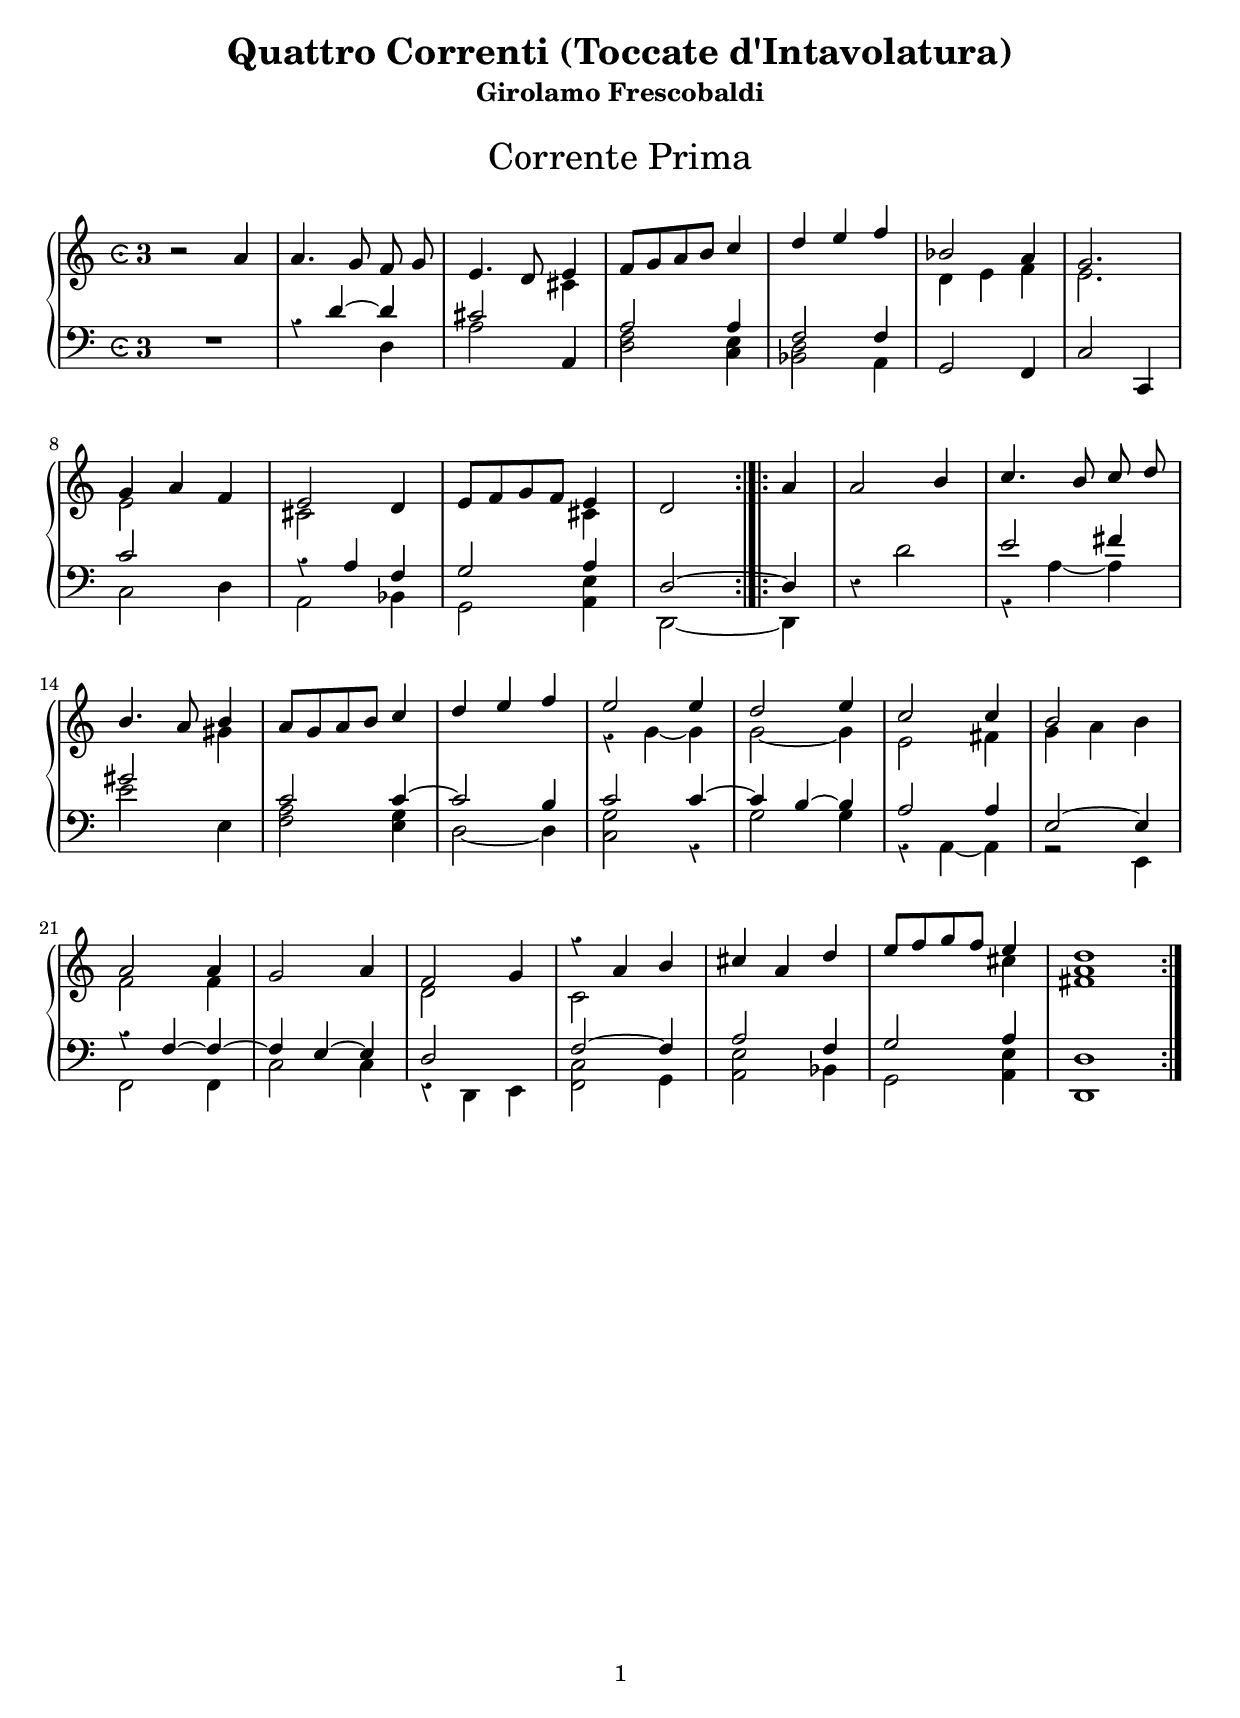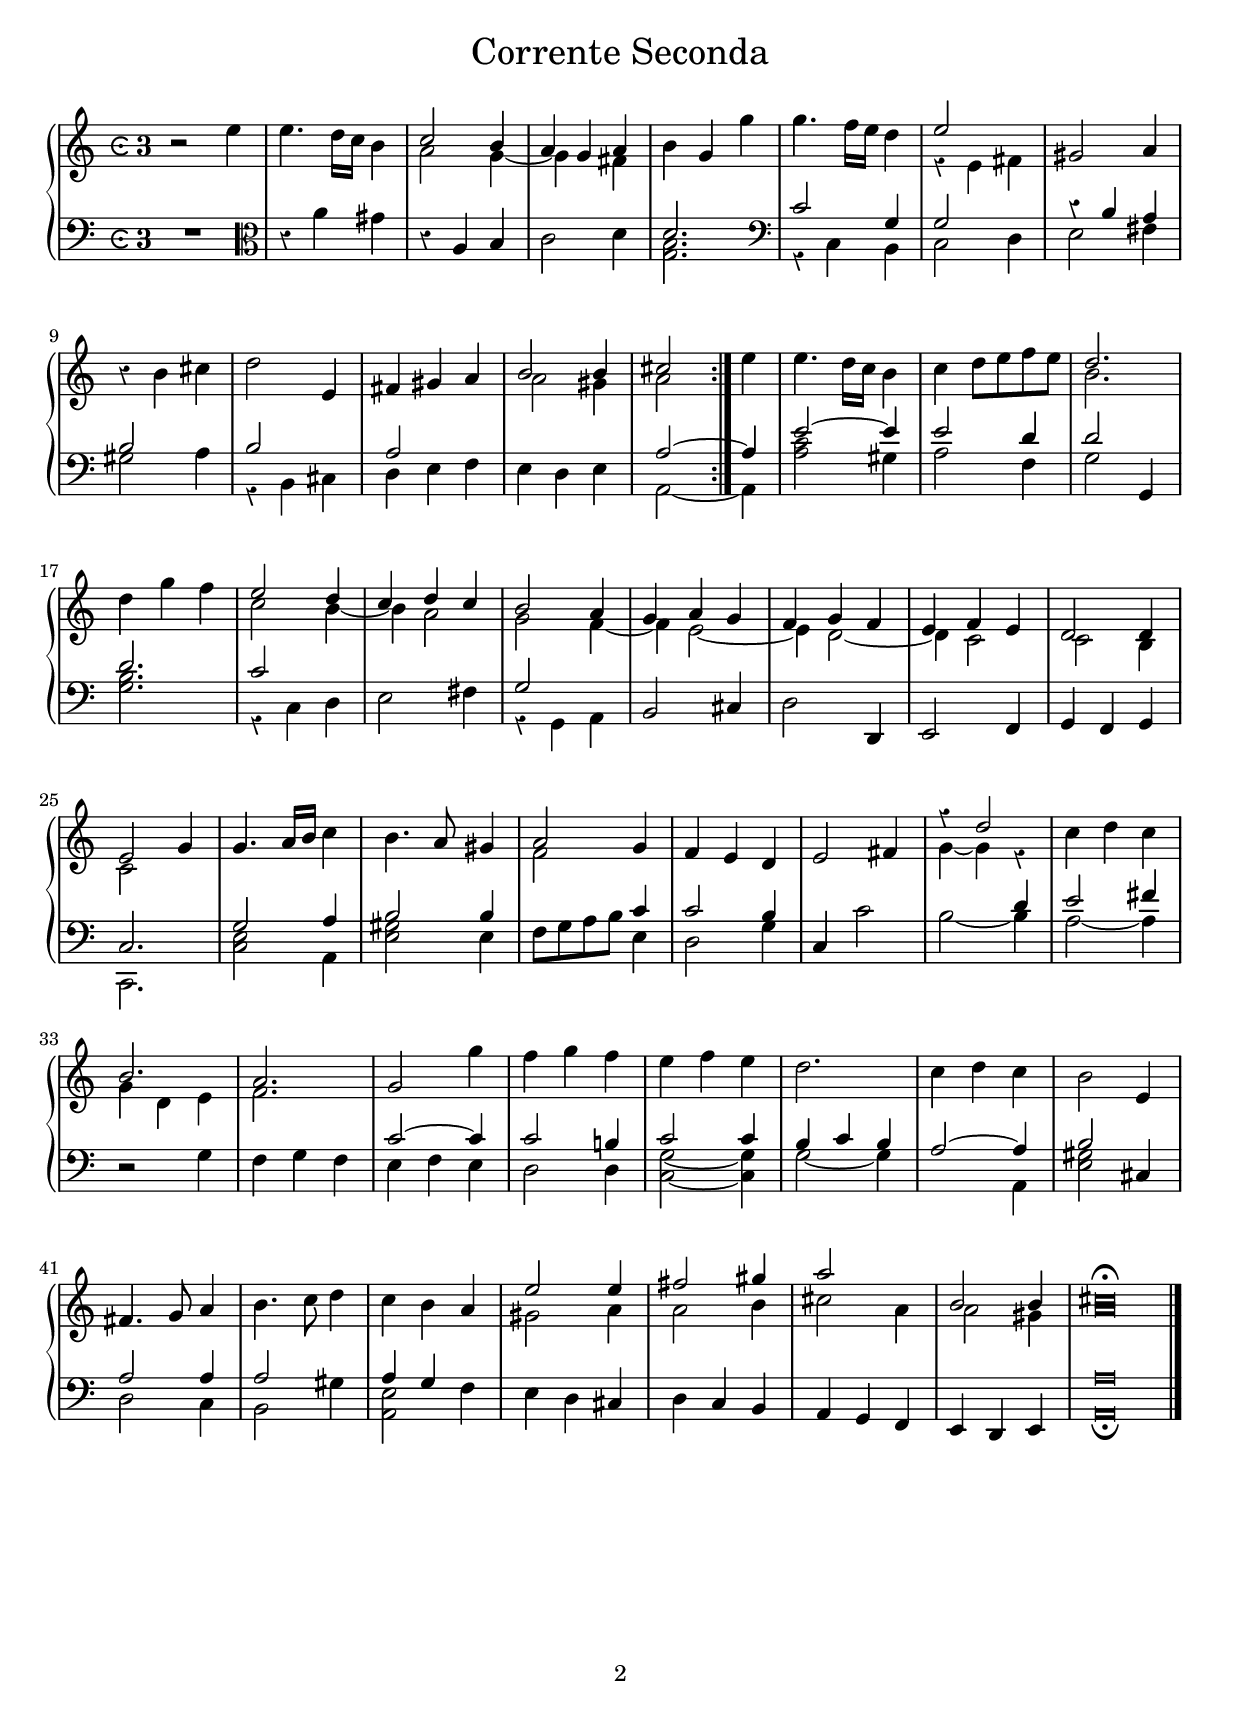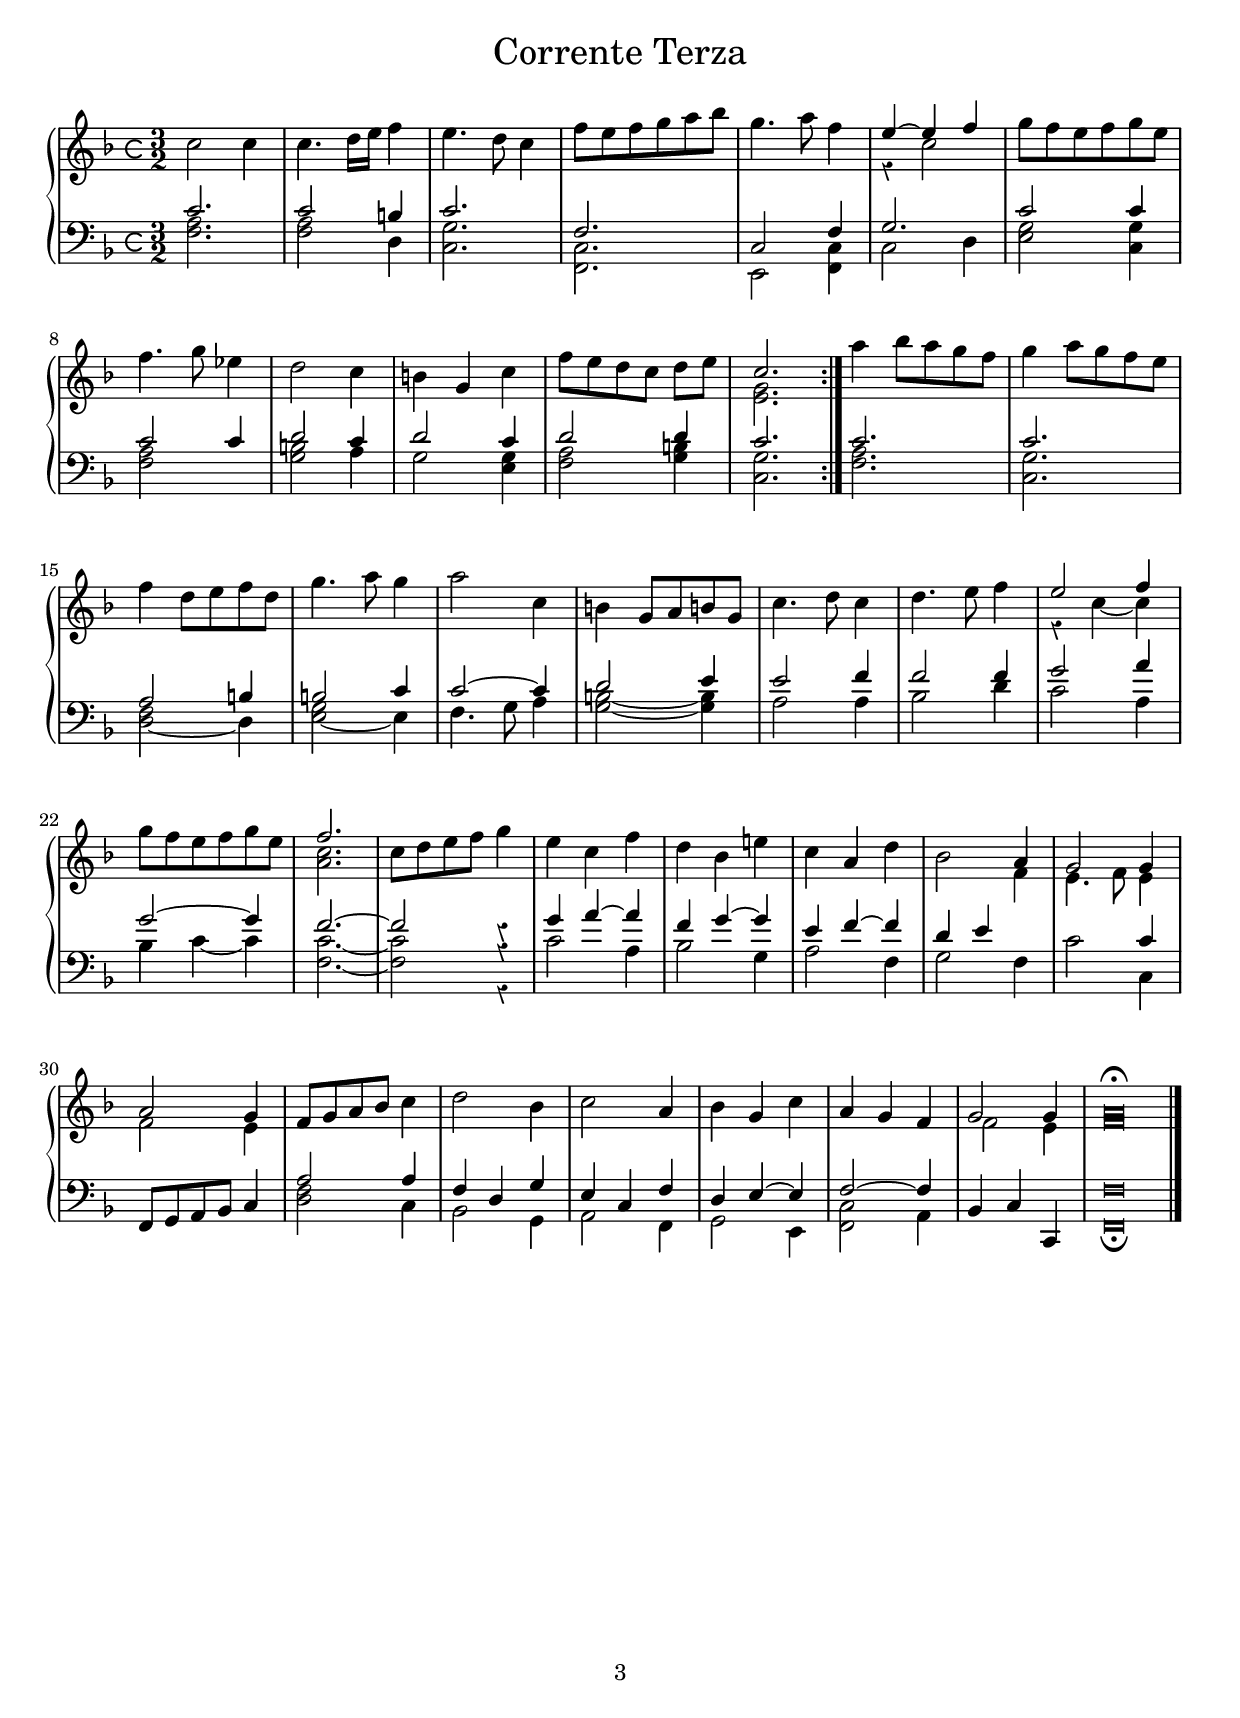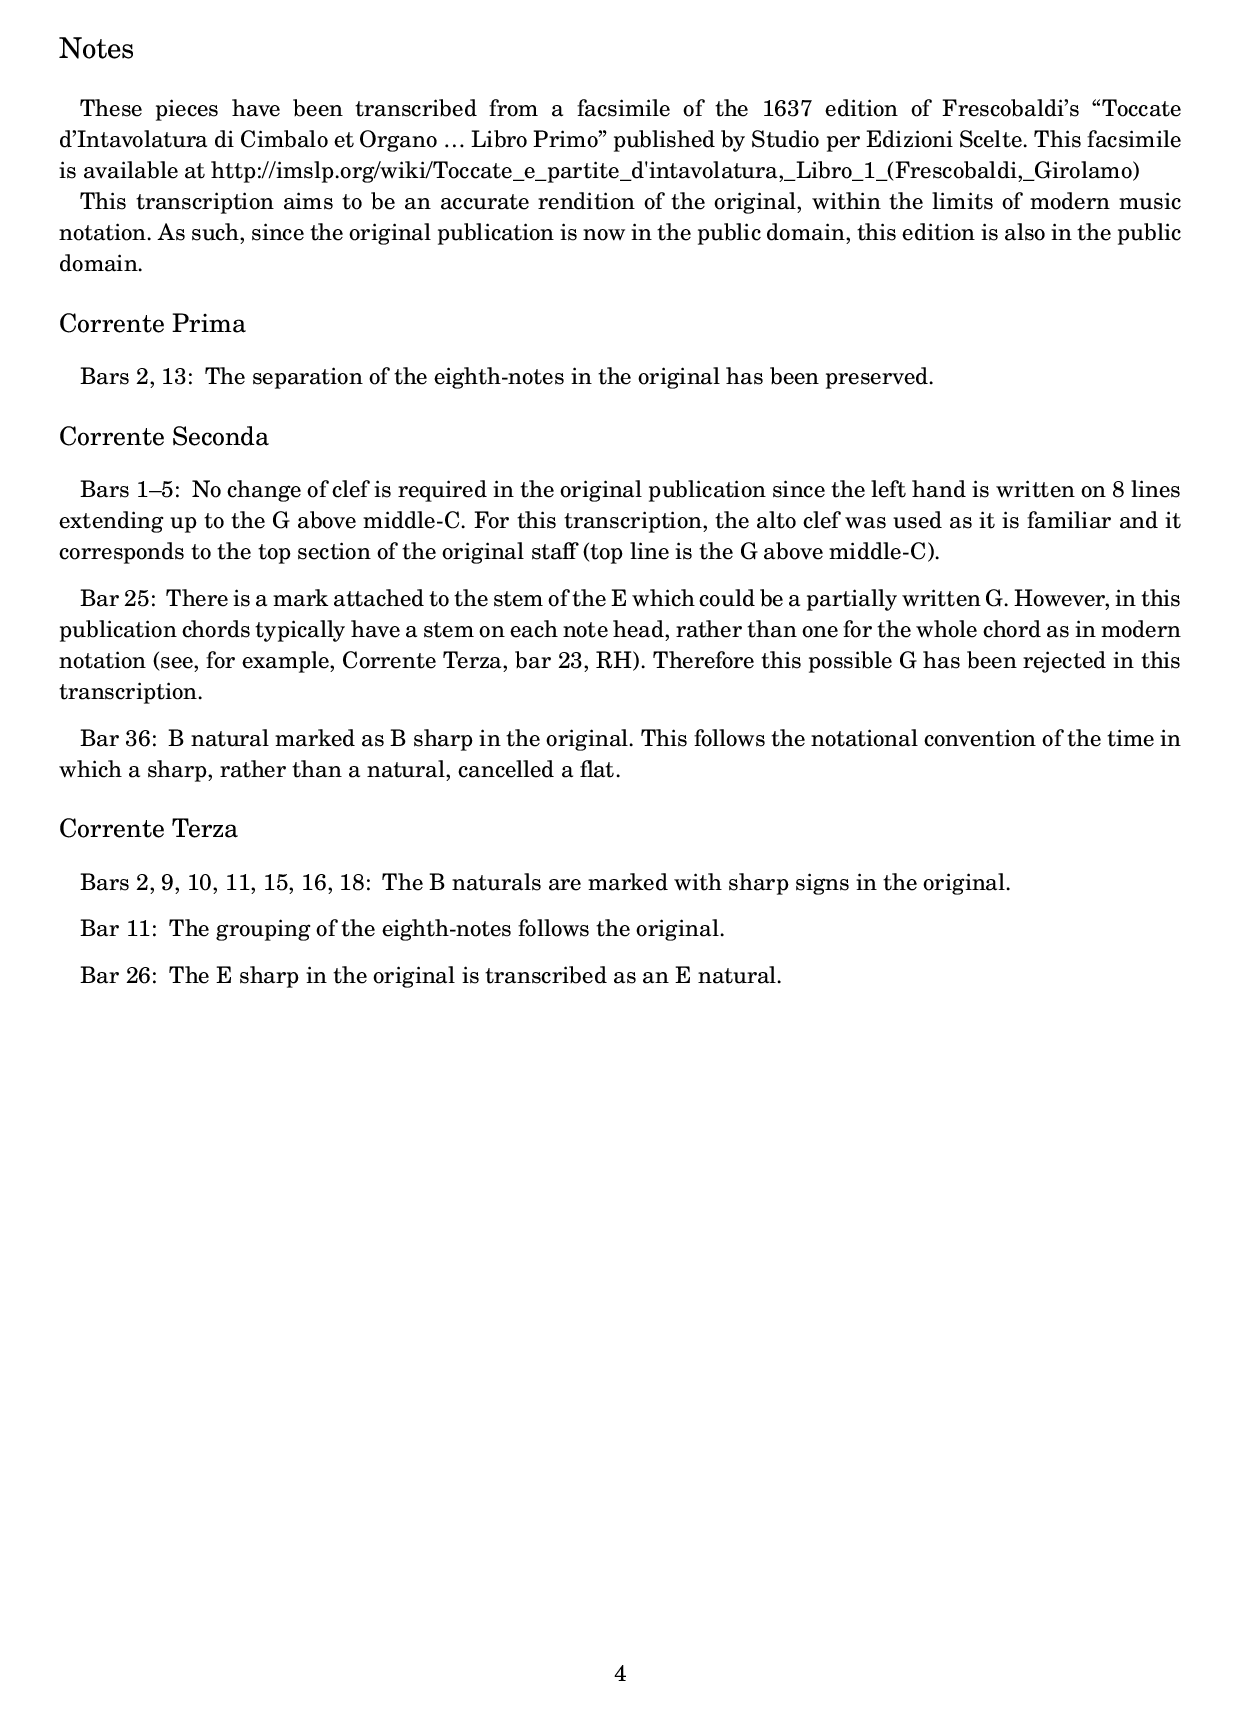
\version "2.18.2"
\language "english"

#(set-default-paper-size "a4")

\paper {
	top-margin = .9\cm
	bottom-margin = .8\cm
	%system-count = #6
	max-systems-per-page = 6
	ragged-bottom = ##t
	system-system-spacing #'basic-distance = #13
	print-all-headers = ##t

	% Page numbers bottom, centered
	% From Lilypond Notation Reference section 3.2.2 Custom titles headers and footers
	print-page-number = ##t
	print-first-page-number = ##t
	oddHeaderMarkup = \markup \null
	evenHeaderMarkup = \markup \null
	oddFooterMarkup = \markup {
		\fill-line {
			\on-the-fly \print-page-number-check-first
			\fromproperty #'page:page-number-string
		}
	}
	evenFooterMarkup = \oddFooterMarkup
	}

\layout {
 	indent = #0
}


% Commands for combined mensural/digial time signatures
% Modified from http://lsr.di.unimi.it/LSR/Snippet?id=725
#(define ((double-time-signature glyph a b) grob)
	(grob-interpret-markup grob
		(markup #:override '(baseline-skip . 1.8) #:number
			(#:line ((markup (#:fontsize 1 #:musicglyph glyph))
				(#:fontsize 0 #:column (a b)))))))

% Variant for single digit
#(define ((double-time-signature-single glyph a) grob)
	(grob-interpret-markup grob
		(markup #:number
			(#:line ((markup (#:fontsize 1 #:musicglyph glyph))
				#:vcenter (#:fontsize 0 a))))))


% markuplist command
% From http://lilypond.org/doc/v2.18/Documentation/snippets/text
#(define-markup-list-command (paragraph layout props args) (markup-list?)
	(interpret-markup-list layout props
		(make-justified-lines-markup-list (cons (make-hspace-markup 2) args))))


% Global title
\header {
	title = "Quattro Correnti (Toccate d'Intavolatura)"
	subtitle = "Girolamo Frescobaldi"
	composer = " " % To make space below title
}


%%%%%%%%%%%%%%%%%%%%%%
%%  Corrente Prima  %%
%%%%%%%%%%%%%%%%%%%%%%

CorrI_upst = \relative c'' {
	\clef treble
	\time 3/4
	\once \override Score.TimeSignature.stencil = #(double-time-signature-single "timesig.neomensural64" "3")
	r2 a4 | a4. \autoBeamOff g8 f g \autoBeamOn |
	e4. d8 <<e4 \\ cs>>| \override Stem.direction=#UP f8 g a b c4 |
	d e f \revert Stem.directon | <<{bf,2 a4} \\ {d, e f}>> |
	<< g2. \\ e>> | \break << {g4 a} \\ e2>> f4 |
	<<e2 \\ cs>> d4 | e8 f g f <<e4 \\cs >> |
	d2 \bar ":|.|:" a'4 | a2 b4 |
	c4. \autoBeamOff b8 c d \autoBeamOn | \break b4. a8 <<b4 \\ gs>> |
	a8 g a b c4 | d e f |
	<<{e2 e4} \\ {r4 g, ~ g}>> | <<{d'2 e4} \\ {g,2 ~ g4}>> |
	<<{c2 c4} \\ {e,2 fs4}>> | <<{b2 s4} \\ {g4 a b}>> | \break
	<<{a2 a4} \\ {f2 f4}>> | g2 a4 |
	<<{f2 g4} \\ {d2 s4}>> | <<{r4 a' b} \\ {c,2 s4}>> |
	cs'4 a d | e8 f g f <<e4 \\ cs>> |
	<<d1*3/4 a fs>>
	\bar ":|."
	}

CorrI_downst = \relative c' {
	\clef bass
	R2. | << {r4 d ~ d } \\ {s2 d,4}>> |
	<<cs'2 \\ a>> a,4 | <<a'2 \\ f d>> <<a'4 \\ e c>> |
	<<f2 \\ d bf>> <<f'4 \\ a,>> | g2 f4 |
	c'2 c,4 | <<c''2 \\ c,>> d4 |
	<<{r a'4 f} \\ {a,2 bf4}>> | <<g'2 \\ g,>> <<a'4 \\ e a,>> |
	<<{d2 ~ d4} \\ {d,2 ~ d4}>> | r4 d''2 |
	<<{e2 fs4} \\ {r4 a, ~ a}>> | <<gs'2 \\ e>> e,4 |
	<<c'2 \\ a f>> <<c'4 ~ \\ g e>> | <<c'2 \\ d, ~>> <<b'4 \\ d,>> |
	<<c'2 \\ g c,>> <<c'4 ~ \\ r>> | <<{c4 b ~ b} \\ {g2 g4}>> |
	<<{a2 a4} \\ {r4 a, ~ a}>> | <<{e'2 ~ e4} \\ {r2 e,4}>> |
	<<{r4 f' ~ f ~} \\ {f,2 f4}>> | <<{f'4 e ~ e} \\ {c2 c4}>> |
	<<{d2 s4} \\ {r4 d, e}>> | <<f'2 ~ \\ c f,>> <<f'4 \\ g,>> |
	<<a'2 \\ e a,>> <<f'4 \\ bf,>> | <<g'2 \\ g,>> <<a'4 \\ e a,>> |
	<<d1*3/4 d,>>
	}


\score {
	\header {
		title = \markup {\medium "Corrente Prima" }
		composer = ##f
		subtitle = ##f
	}
	\new PianoStaff <<
	\new Staff = "up" {
		#(set-accidental-style 'forget)
		\override Staff.Rest.style = #'classical
		\override Staff.NoteHead.style = #'baroque
		\override Script.padding = #0.55
		\CorrI_upst
		}
	\new Staff = "down" {
		#(set-accidental-style 'forget)
		\override Staff.Rest.style = #'classical
		\override Staff.NoteHead.style = #'baroque
		\override Script.padding = #0.2
		\CorrI_downst
		}
	>>
}


\pageBreak

%%%%%%%%%%%%%%%%%%%%%%%%
%%  Corrente Seconda  %%
%%%%%%%%%%%%%%%%%%%%%%%%

CorrII_upst = \relative c'' {
	\clef treble
	\time 3/4
	\once \override Score.TimeSignature.stencil = #(double-time-signature-single "timesig.neomensural64" "3")
	r2 e4 | e4. d16 c b4 |
	<<{c2 b4} \\ {a2 g4 ~ }>> | <<a \\ g>> g <<a \\ fs>> |
	b g g' | g4. f16 e d4 |
	<<{e2 s4} \\ {r4 e, fs}>> | gs2 a4 | \break
	r b cs | d2 e,4 |
	fs gs a | <<{b2 b4} \\ {a2 gs4}>> |
	<<cs2 \\ a>> \bar ":|." e'4 | e4. d16 c b4 |
	c4 d8 e f e | <<d2. \\ b>> | \break
	d4 g f | <<{e2 d4} \\ {c2 b4~}>> |
	<<{c4 d c} \\ {b4 a2}>> | <<{b2 a4} \\ {g2 f4~}>> |
	<<{g4 a g} \\ {f4 e2~}>> | <<{f4 g f} \\ {e4 d2~}>> |
	<<{e4 f e} \\ {d4 c2}>> | <<{d2 d4} \\ {c2 b4}>> | \break
	<<{e2 g4} \\ {c,2 s4}>> | g'4. a16 b c4 |
	b4. a8 gs4 | <<{a2 g4} \\ {f2 s4}>> |
	f4 e d | e2 fs4 |
	<<{r4 d'2} \\ {g,4 ~ g r}>> | c4 d c | \break
	<<b2. \\ {g4 d e}>> | <<a2. \\ f>> |
	g2 g'4 | f g f |
	e f e | d2. |
	c4 d c | b2 e,4 | \break
	fs4. g8 a4 | b4. c8 d4 |
	c b a | <<{e'2 e4} \\ {gs,2 a4}>> |
	<<{fs'2 gs4} \\ {a,2 b4}>> | <<{a'2 s4} \\ {cs,2 a4}>> |
	<<{b2 b4} \\ {a2 gs4}>> | <<cs\breve*3/8\fermata \\ a>>
	\bar "|."
	}

CorrII_downst = \relative c'' {
	\clef bass
	R2. | \clef alto r4 a gs |
	r a, b | c2 d4 |
	<<d2. \\ b g>> | \clef bass <<{c2 g4} \\ {r4 c, b}>> |
	<< g'2 \\ c, >> d4 | <<{r4 b' a} \\ {e2 fs4}>> |
	<<b2 \\ gs>> a4 | <<{b2 s4} \\ {r4 b, cs}>> |
	<<{a'2 s4} \\ {d,4 e f}>> | e d e |
	<<{a2 ~ a4} \\ {a,2 ~ a4}>> | <<e''2 ~ \\ c a>> <<e'4 \\ gs,>> |
	<<{e'2 d4} \\ {a2 f4}>> | <<d'2 \\ g,>> g,4 |
	<<d''2. \\ b g>> | <<{c2 s4} \\ {r4 c, d}>> |
	e2 fs4 | <<{g2 s4} \\ {r4 g, a}>> |
	b2 cs4 | d2 d,4 |
	e2 f4 | g f g |
	<<c2. \\ c,>> | <<g''2 \\ e c>> <<a'4 \\ a,>> |
	<<b'2 \\ gs e>> <<b'4 \\ e,>> | f8 g a b << c4 \\ e,>> |
	<<{c'2 b4} \\ {d,2 g4}>> | c,4 c'2 |
	<<{s2 d4} \\ {b2 ~ b4}>> | <<{e2 fs4} \\ {a,2 ~ a4}>> |
	r2 g4 | f g f |
	<<{c'2 ~ c4} \\ {e,4 f e}>> | <<{c'2 b!4} \\ {d,2 d4}>> |
	<<{c'2 c4} \\ {g2 ~ g4} {c,2 ~ c4}>> | <<{b'4 c b} \\ {g2 ~ g4}>> |
	<<{a2 ~ a4} \\ {s2 a,4}>> | <<b'2 \\ gs e>> cs4 |
	<<{a'2 a4} \\ {d,2 c4}>> | <<a'2 \\ b,>> gs'4 |
	<<{a4 g} \\ e2 a,>> f'4 | e4 d cs |
	d c b | a g f |
	e d e | <<a'\breve*3/8 \\ a,\fermata>>
	}


\score {
	\header {
		title = \markup {\medium "Corrente Seconda" }
		composer = ##f
		subtitle = ##f
	}
	\new PianoStaff <<
	\new Staff = "up" {
		#(set-accidental-style 'forget)
		\override Staff.Rest.style = #'classical
		\override Staff.NoteHead.style = #'baroque
		\override Script.padding = #0.55
		\CorrII_upst
		}
	\new Staff = "down" {
		#(set-accidental-style 'forget)
		\override Staff.Rest.style = #'classical
		\override Staff.NoteHead.style = #'baroque
		\override Script.padding = #0.2
		\CorrII_downst
		}
	>>
}


\pageBreak

%%%%%%%%%%%%%%%%%%%%%%
%%  Corrente Terza  %%
%%%%%%%%%%%%%%%%%%%%%%

CorrIII_upst = \relative c'' {
	\clef treble
	\key f \major
	\time 3/4
	\once \override Score.TimeSignature.stencil = #(double-time-signature "timesig.neomensural44" "3" "2")
	c2 c4 | c4. d16 e f4 |
	e4. d8 c4 | f8 e f g a bf |
	g4. a8 f4 | << {e4 ~ e f} \\ {r4 c2}>> |
	g'8 f e f g e | f4. g8 ef4 |
	d2 c4 | b g c |
	f8 e d c d[ e] | <<c2. \\ g e>> |
	\bar ":|."
	a'4 bf8 a g f | g4 a8 g f e |
	f4 d8 e f d | g4. a8 g4 |
	a2 c,4 | b g8 a b! g |
	c4. d8 c4 | d4. e8 f4 |
	<<{e2 f4} \\ {r4 c ~ c}>> | g'8 f e f g e |
	<<f2. \\ c a>> | c8 d e f g4 |
	e c f | d bf e! |
	c a d | bf2 <<a4 \\ f>> |
	<<{g2 g4} \\ {e4. f8 e4}>> | <<{a2 g4} \\ {f2 e4}>> |
	f8 g a bf c4 | d2 bf4 |
	c2 a4 | bf g c |
	a g f | <<{g2 g4} \\ {f2 e4}>> |
	<<a\breve*3/8\fermata \\ f>>
	\bar "|."
	}

CorrIII_downst = \relative c' {
	\clef bass
	\key f \major
	<<c2. \\ a f>> | <<c'2 \\ a f>> <<b4 \\ d,>> |
	<<c'2. \\ g c,>> | <<f2. \\ c f,>> |
	<<c'2 \\ e,>> <<f'4 \\ c f,>> | << g'2. \\ {c,2 d4}>> |
	<<c'2 \\ g e>> <<c'4 \\ g c,>> | <<c'2 \\ a f>> <<c'4 \\ s>> |
	<<d2 \\ b g>> <<c4 \\ a>> | <<d2 \\ g,>> <<c4 \\ g e>> |
	<<d'2 \\ a f>> <<d'4 \\ b g>> | <<c2. \\ g c,>> |
	<<c'2. \\ a f>> | <<c'2. \\ g c,>> |
	<<a'2 \\ f d~>> <<b'4 \\ d,>> | <<b'2 \\ g e~>> <<c'4 \\ e,>> |
	<<{c'2~ c4} \\ {f,4. g8 a4}>> | <<d2 \\ b~ g~>> <<e'4 \\ b g>> |
	<<{e'2 f4} \\ {a,2 a4}>> | <<{f'2 f4} \\ {bf,2 d4}>> |
	<<{g2 a4} \\ {c,2 a4}>> | <<{g'2 ~ g4} \\ {bf,4 c ~ c}>> |
	<<f2. ~ \\ c ~ f, ~ >> | <<f'2 \\ c f,>> <<r4 \\ r \\ r >> |
	<<{g'4 a ~ a} \\ {c,2 a4}>> | <<{f'4 g ~ g} \\ {bf,2 g4}>> |
	<<{e'4 f ~ f} \\ {a,2 f4}>> | <<{d'4 e s} \\{g,2 f4}>> |
	c'2 <<c4 \\ c,>> | f,8 g a bf c4 |
	<<a'2 \\ f d>> <<a'4 \\ c,>> | <<{f4 d g} \\ {bf,2 g4}>> |
	<<{e'4 c f} \\ {a,2 f4}>> | <<{d'4 e ~ e} \\ {g,2 e4}>> |
	<<f'2 ~\\ c f,>> <<f'4 \\ a,>> | bf4 c c, |
	<<f'\breve*3/8 \\ f,\fermata>> |
	}


\score {
	\header {
		title = \markup {\medium "Corrente Terza" }
		composer = ##f
		subtitle = ##f
	}
	\new PianoStaff <<
	\new Staff = "up" {
		#(set-accidental-style 'forget)
		\override Staff.Rest.style = #'classical
		\override Staff.NoteHead.style = #'baroque
		\override Script.padding = #0.55
		\CorrIII_upst
		}
	\new Staff = "down" {
		#(set-accidental-style 'forget)
		\override Staff.Rest.style = #'classical
		\override Staff.NoteHead.style = #'baroque
		\override Script.padding = #0.2
		\CorrIII_downst
		}
	>>
}

\pageBreak


%%%%%%%%%%%%%
%%  Notes  %%
%%%%%%%%%%%%%

\markup \fontsize #2 \medium "Notes"

\markuplist {
\vspace #1
\paragraph {
	These pieces have been transcribed from a facsimile of
	the 1637 edition of Frescobaldi’s “Toccate d’Intavolatura
	di Cimbalo et Organo … Libro Primo” published by Studio per
	Edizioni Scelte. This facsimile is available at
	http://imslp.org/wiki/Toccate_e_partite_d'intavolatura,_Libro_1_(Frescobaldi,_Girolamo)
	}
\paragraph {
	This transcription aims to be an accurate rendition of the
	original, within the limits of modern music notation. As such,
	since the original publication is now in the public domain,
	this edition is also in the public domain.
	}

\vspace #1

\fontsize #1 \medium "Corrente Prima"
\vspace #1
\paragraph {
	Bars 2, 13:\hspace #0.5 The separation of the eighth-notes in
	the original has been preserved.
	}

\vspace #1

\fontsize #1 \medium "Corrente Seconda"
\vspace #1
\paragraph {
	Bars 1–5:\hspace #0.5 No change of clef is required in the
	original publication since the left hand is written on 8 lines
	extending up to the G above middle-C. For this transcription,
	the alto clef was used as it is familiar and it corresponds to
	the top section of the original staff (top line is the G above
	middle-C).
	}
\vspace #0.5
\paragraph {
	Bar 25:\hspace #0.5 There is a mark attached to the stem of
	the E which could be a partially written G. However, in this
	publication chords typically have a stem on each note head,
	rather than one for the whole chord as in modern notation
	(see, for example, Corrente Terza, bar 23, RH). Therefore this
	possible G has been rejected in this transcription.
	}
\vspace #0.5
\paragraph {
	Bar 36:\hspace #0.5 B natural marked as B sharp in the
	original. This follows the notational convention of the time
	in which a sharp, rather than a natural, cancelled a flat.
	}

\vspace #1

\fontsize #1 \medium "Corrente Terza"
\vspace #1
\paragraph{
	Bars 2, 9, 10, 11, 15, 16, 18:\hspace #0.5 The B naturals are
	marked with sharp signs in the original.
	}
\vspace #0.5
\paragraph{
	Bar 11:\hspace #0.5 The grouping of the eighth-notes follows
	the original.
	}
\vspace #0.5
\paragraph{
	Bar 26:\hspace #0.5 The E sharp in the original is transcribed
	as an E natural.
	}
}
